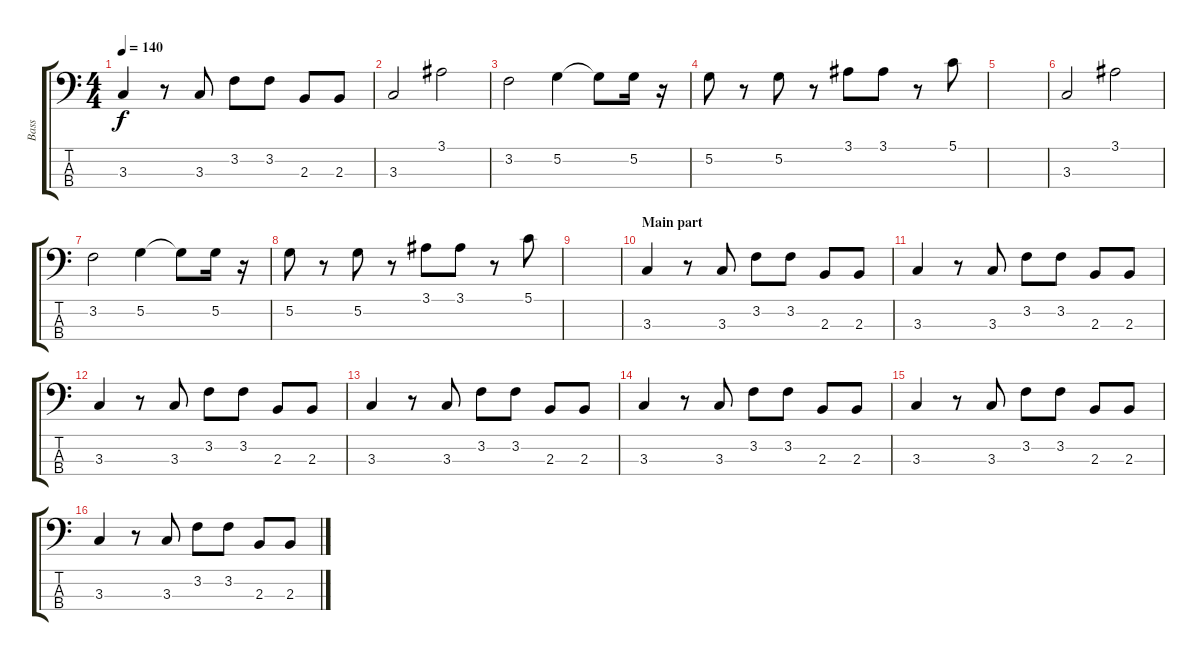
\track ("Bass" "Bass") {instrument acousticbass}
\staff {score tabs}
\tuning (G2 D2 A1 E1) {hide}
\ts (4 4)
\tempo 140
\clef f4
\ks c
3.3.4{dy f} r.8 3.3.8 3.2.8 3.2.8 2.3.8 2.3.8 |
3.3.2 3.1.2 |
3.2.2 5.2.4 5.2{t}.8 5.2.16 r.16 |
5.2.8 r.8 5.2.8 r.8 3.1.8 3.1.8 r.8 5.1.8 |
|
3.3.2 3.1.2 |
3.2.2 5.2.4 5.2{t}.8 5.2.16 r.16 |
5.2.8 r.8 5.2.8 r.8 3.1.8 3.1.8 r.8 5.1.8 |
|
\section ("" "Main part")
3.3.4 r.8 3.3.8 3.2.8 3.2.8 2.3.8 2.3.8 |
3.3.4 r.8 3.3.8 3.2.8 3.2.8 2.3.8 2.3.8 |
3.3.4 r.8 3.3.8 3.2.8 3.2.8 2.3.8 2.3.8 |
3.3.4 r.8 3.3.8 3.2.8 3.2.8 2.3.8 2.3.8 |
3.3.4 r.8 3.3.8 3.2.8 3.2.8 2.3.8 2.3.8 |
3.3.4 r.8 3.3.8 3.2.8 3.2.8 2.3.8 2.3.8 |
3.3.4 r.8 3.3.8 3.2.8 3.2.8 2.3.8 2.3.8
